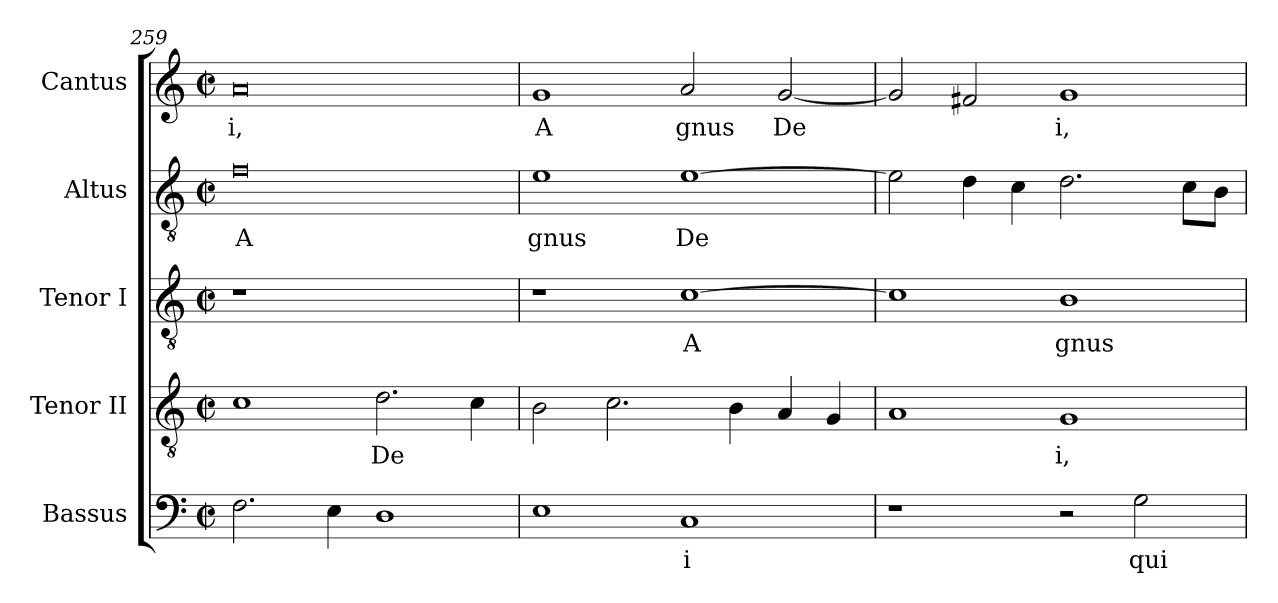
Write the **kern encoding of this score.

**kern	**text	**kern	**text	**kern	**text	**kern	**text	**kern	**text
*part5	*part5	*part4	*part4	*part3	*part3	*part2	*part2	*part1	*part1
*staff5	*staff5	*staff4	*staff4	*staff3	*staff3	*staff2	*staff2	*staff1	*staff1
*I"Bassus	*	*I"Tenor II	*	*I"Tenor I	*	*I"Altus	*	*I"Cantus	*
*I'B	*	*I'T II	*	*I'T I	*	*I'A	*	*I'C	*
*clefF4	*	*clefGv2	*	*clefGv2	*	*clefGv2	*	*clefG2	*
*k[]	*	*k[]	*	*k[]	*	*k[]	*	*k[]	*
*C:	*	*C:	*	*C:	*	*C:	*	*C:	*
*M2/2	*	*M2/2	*	*M2/2	*	*M2/2	*	*M2/2	*
*met(c|)	*	*met(c|)	*	*met(c|)	*	*met(c|)	*	*met(c|)	*
=259	=259	=259	=259	=259	=259	=259	=259	=259	=259
!	!LO:LY:b:cj	!	!LO:LY:b:cj	!	!	!	!LO:LY:b:cj	!	!LO:LY:b:cj
2.F\	.	1c	.	1r	.	0f	A	0a	-i,
!	!LO:LY:b:cj	!	!	!	!	!	!	!	!
4E\	.	.	.	.	.	.	.	.	.
!	!LO:LY:b:cj	!	!LO:LY:b:cj	!	!	!	!	!	!
1D	.	2.d\	De-	1ryy	.	.	.	.	.
!	!	!	!LO:LY:b:cj	!	!	!	!	!	!
.	.	4c\	--	.	.	.	.	.	.
!!LO:LB:g=z
=260	=260	=260	=260	=260	=260	=260	=260	=260	=260
!	!LO:LY:b:cj	!	!LO:LY:b:cj	!	!	!	!LO:LY:b:cj	!	!LO:LY:b:cj
1E	.	2B\	--	1r	.	1e	gnus	1g	A
!	!	!	!LO:LY:b:cj	!	!	!	!	!	!
.	.	2.c\	--	.	.	.	.	.	.
!	!LO:LY:b:cj	!	!	!	!LO:LY:b:cj	!	!LO:LY:b:cj	!	!LO:LY:b:cj
1C	i	.	.	[>1c	A-	[>1e	De	2a/	gnus
!	!	!	!LO:LY:b:cj	!	!	!	!	!	!
.	.	4B\	--	.	.	.	.	.	.
!	!	!	!LO:LY:b:cj	!	!	!	!	!	!LO:LY:b:cj
.	.	4A/	--	.	.	.	.	[<2g/	De
!	!	!	!LO:LY:b:cj	!	!	!	!	!	!
.	.	4G/	--	.	.	.	.	.	.
=261	=261	=261	=261	=261	=261	=261	=261	=261	=261
!	!	!	!LO:LY:b:cj	!	!LO:LY:b:cj	!	!LO:LY:b:cj	!	!LO:LY:b:cj
1r	.	1A	--	1c]	--	2e\]	.	2g/]	.
!	!	!	!	!	!	!	!LO:LY:b:cj	!	!LO:LY:b:cj
.	.	.	.	.	.	4d\	.	2f#/	.
!	!	!	!	!	!	!	!LO:LY:b:cj	!	!
.	.	.	.	.	.	4c\	.	.	.
!	!	!	!LO:LY:b:cj	!	!LO:LY:b:cj	!	!LO:LY:b:cj	!	!LO:LY:b:cj
2r	.	1G	-i,	1B	-gnus	2.d\	.	1g	i,
!	!LO:LY:b:cj	!	!	!	!	!	!	!	!
2G\	qui	.	.	.	.	.	.	.	.
!	!	!	!	!	!	!	!LO:LY:b:cj	!	!
.	.	.	.	.	.	8c\L	.	.	.
!	!	!	!	!	!	!	!LO:LY:b:cj	!	!
.	.	.	.	.	.	8B\J	.	.	.
=	=	=	=	=	=	=	=	=	=
*-	*-	*-	*-	*-	*-	*-	*-	*-	*-
